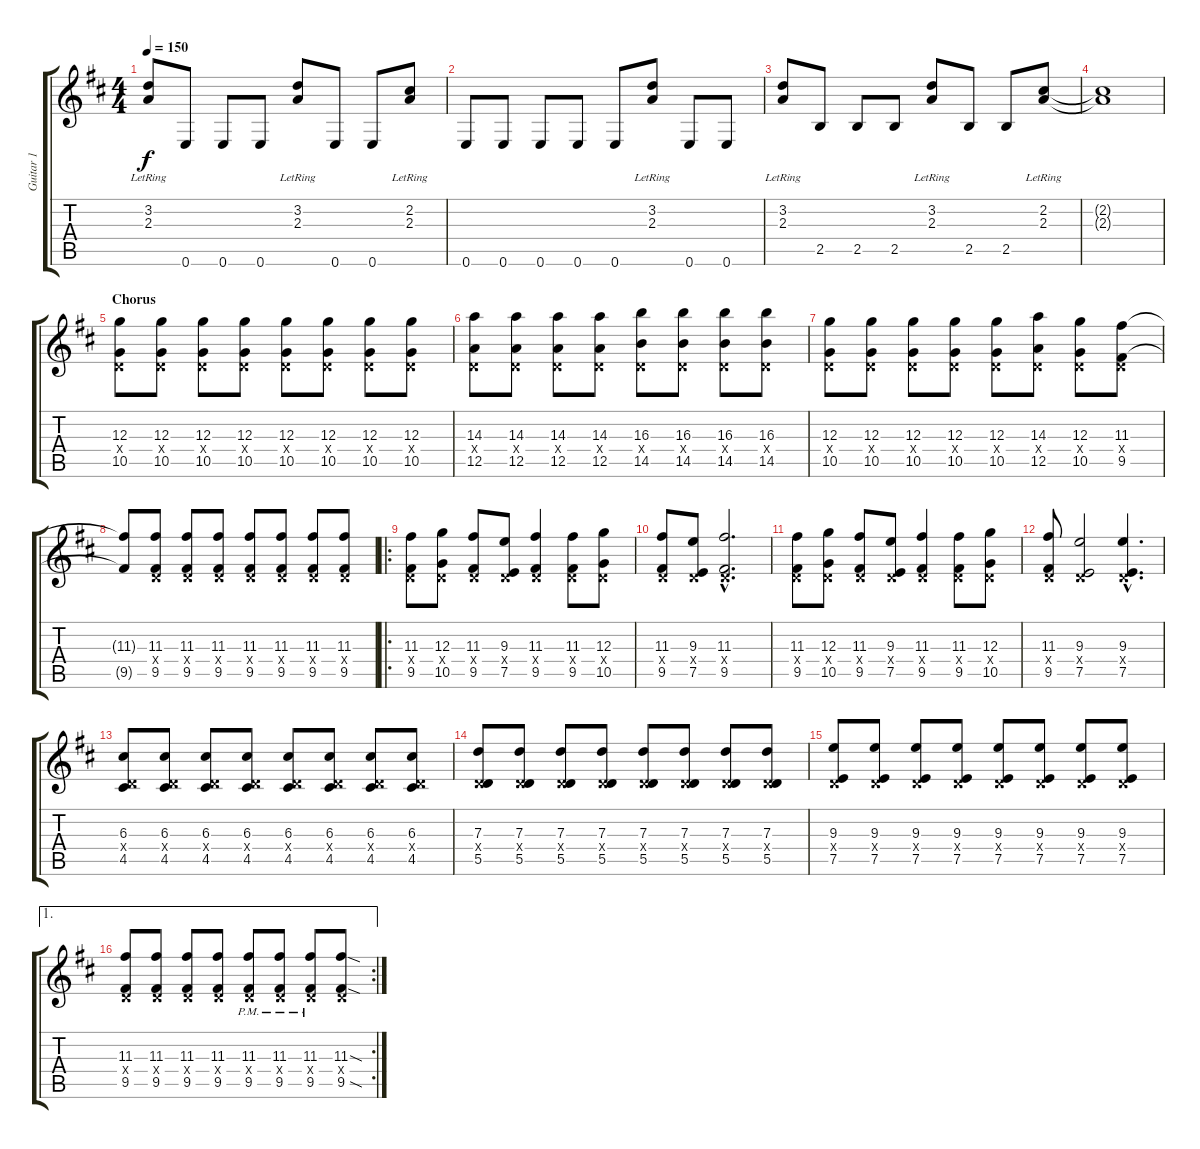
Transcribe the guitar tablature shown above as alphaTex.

\track ("Guitar 1" "Guitar 1") {instrument electricguitarjazz}
\staff {score tabs}
\tuning (E4 B3 G3 D3 A2 E2) {hide}
\ts (4 4)
\tempo 150
\clef g2
\ks d
(3.2{lr} 2.3{lr}).8{dy f} 0.6.8 0.6.8 0.6.8 (3.2{lr} 2.3{lr}).8 0.6.8 0.6.8 (2.2{lr} 2.3{lr}).8 |
0.6.8 0.6.8 0.6.8 0.6.8 0.6.8 (3.2{lr} 2.3{lr}).8 0.6.8 0.6.8 |
(3.2{lr} 2.3{lr}).8 2.5.8 2.5.8 2.5.8 (3.2{lr} 2.3{lr}).8 2.5.8 2.5.8 (2.2{lr} 2.3{lr}).8 |
(2.2{t} 2.3{t}).1 |
\section ("" "Chorus")
(12.3 0.4{x} 10.5).8{instrument distortionguitar} (12.3 0.4{x} 10.5).8 (12.3 0.4{x} 10.5).8 (12.3 0.4{x} 10.5).8 (12.3 0.4{x} 10.5).8 (12.3 0.4{x} 10.5).8 (12.3 0.4{x} 10.5).8 (12.3 0.4{x} 10.5).8 |
(14.3 0.4{x} 12.5).8 (14.3 0.4{x} 12.5).8 (14.3 0.4{x} 12.5).8 (14.3 0.4{x} 12.5).8 (16.3 0.4{x} 14.5).8 (16.3 0.4{x} 14.5).8 (16.3 0.4{x} 14.5).8 (16.3 0.4{x} 14.5).8 |
(12.3 0.4{x} 10.5).8 (12.3 0.4{x} 10.5).8 (12.3 0.4{x} 10.5).8 (12.3 0.4{x} 10.5).8 (12.3 0.4{x} 10.5).8 (14.3 0.4{x} 12.5).8 (12.3 0.4{x} 10.5).8 (11.3 0.4{x} 9.5).8 |
(11.3{t} 9.5{t}).8 (11.3 0.4{x} 9.5).8 (11.3 0.4{x} 9.5).8 (11.3 0.4{x} 9.5).8 (11.3 0.4{x} 9.5).8 (11.3 0.4{x} 9.5).8 (11.3 0.4{x} 9.5).8 (11.3 0.4{x} 9.5).8 |
\ro
(11.3 0.4{x} 9.5).8 (12.3 0.4{x} 10.5).8 (11.3 0.4{x} 9.5).8 (9.3 0.4{x} 7.5).8 (11.3 0.4{x} 9.5).4 (11.3 0.4{x} 9.5).8 (12.3 0.4{x} 10.5).8 |
(11.3 0.4{x} 9.5).8 (9.3 0.4{x} 7.5).8 (11.3{hac} 0.4{hac x} 9.5{hac}).2{d} |
(11.3 0.4{x} 9.5).8 (12.3 0.4{x} 10.5).8 (11.3 0.4{x} 9.5).8 (9.3 0.4{x} 7.5).8 (11.3 0.4{x} 9.5).4 (11.3 0.4{x} 9.5).8 (12.3 0.4{x} 10.5).8 |
(11.3 0.4{x} 9.5).8 (9.3 0.4{x} 7.5).2 (9.3{hac} 0.4{hac x} 7.5{hac}).4{d} |
(6.3 0.4{x} 4.5).8 (6.3 0.4{x} 4.5).8 (6.3 0.4{x} 4.5).8 (6.3 0.4{x} 4.5).8 (6.3 0.4{x} 4.5).8 (6.3 0.4{x} 4.5).8 (6.3 0.4{x} 4.5).8 (6.3 0.4{x} 4.5).8 |
(7.3 0.4{x} 5.5).8 (7.3 0.4{x} 5.5).8 (7.3 0.4{x} 5.5).8 (7.3 0.4{x} 5.5).8 (7.3 0.4{x} 5.5).8 (7.3 0.4{x} 5.5).8 (7.3 0.4{x} 5.5).8 (7.3 0.4{x} 5.5).8 |
(9.3 0.4{x} 7.5).8 (9.3 0.4{x} 7.5).8 (9.3 0.4{x} 7.5).8 (9.3 0.4{x} 7.5).8 (9.3 0.4{x} 7.5).8 (9.3 0.4{x} 7.5).8 (9.3 0.4{x} 7.5).8 (9.3 0.4{x} 7.5).8 |
\ae 1
\rc 2
(11.3 0.4{x} 9.5).8 (11.3 0.4{x} 9.5).8 (11.3 0.4{x} 9.5).8 (11.3 0.4{x} 9.5).8 (11.3 0.4{x} 9.5{pm}).8 (11.3 0.4{x} 9.5{pm}).8 (11.3 0.4{x} 9.5{pm}).8 (11.3{sod} 0.4{x} 9.5{sod}).8
